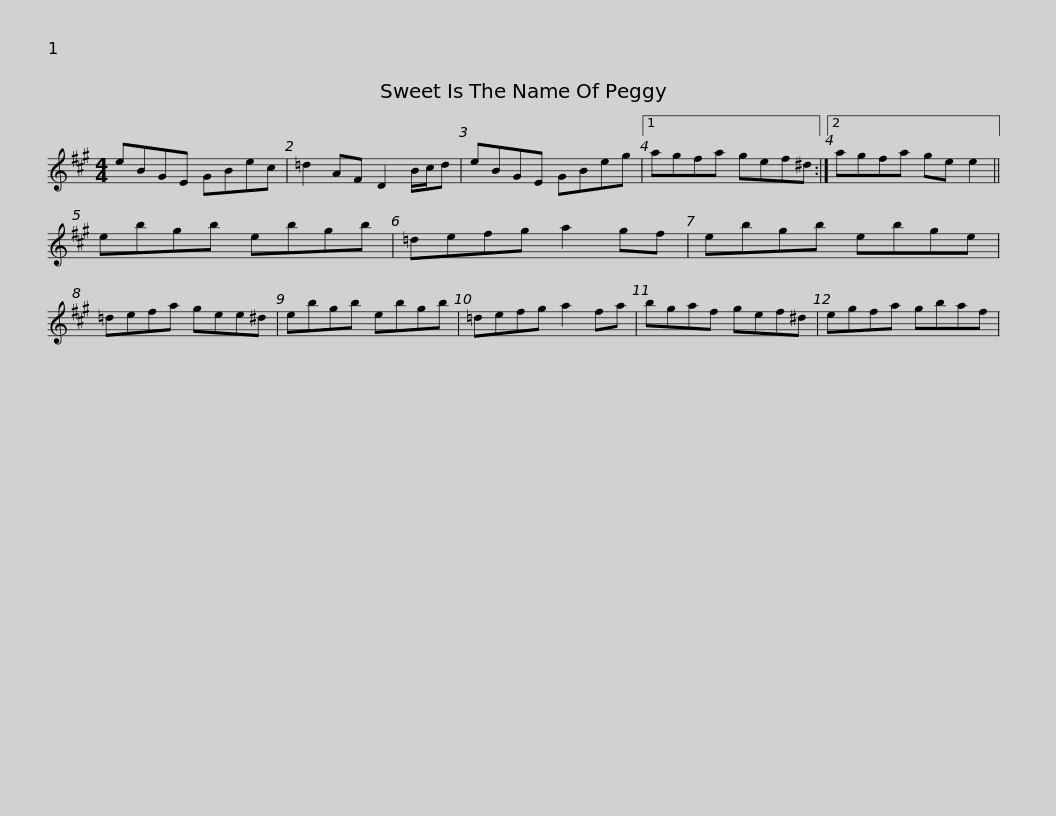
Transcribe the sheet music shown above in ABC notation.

X:1
L:1/8
M:4/4
I:linebreak $
K:A
V:1 treble
V:1
 eBGE GBec | =d2 AF D2 B/c/d | eBGE GBeg |1 agfa gef^d :|2 agfa ge e2 ||$ %5
 ebgb ebgb | =defg a2 gf | ebgb ebge | =defa gee^d | ebgb ebgb |$ %10
 =defg a2 fa | bgaf gef^d | egfa gbaf | %13
